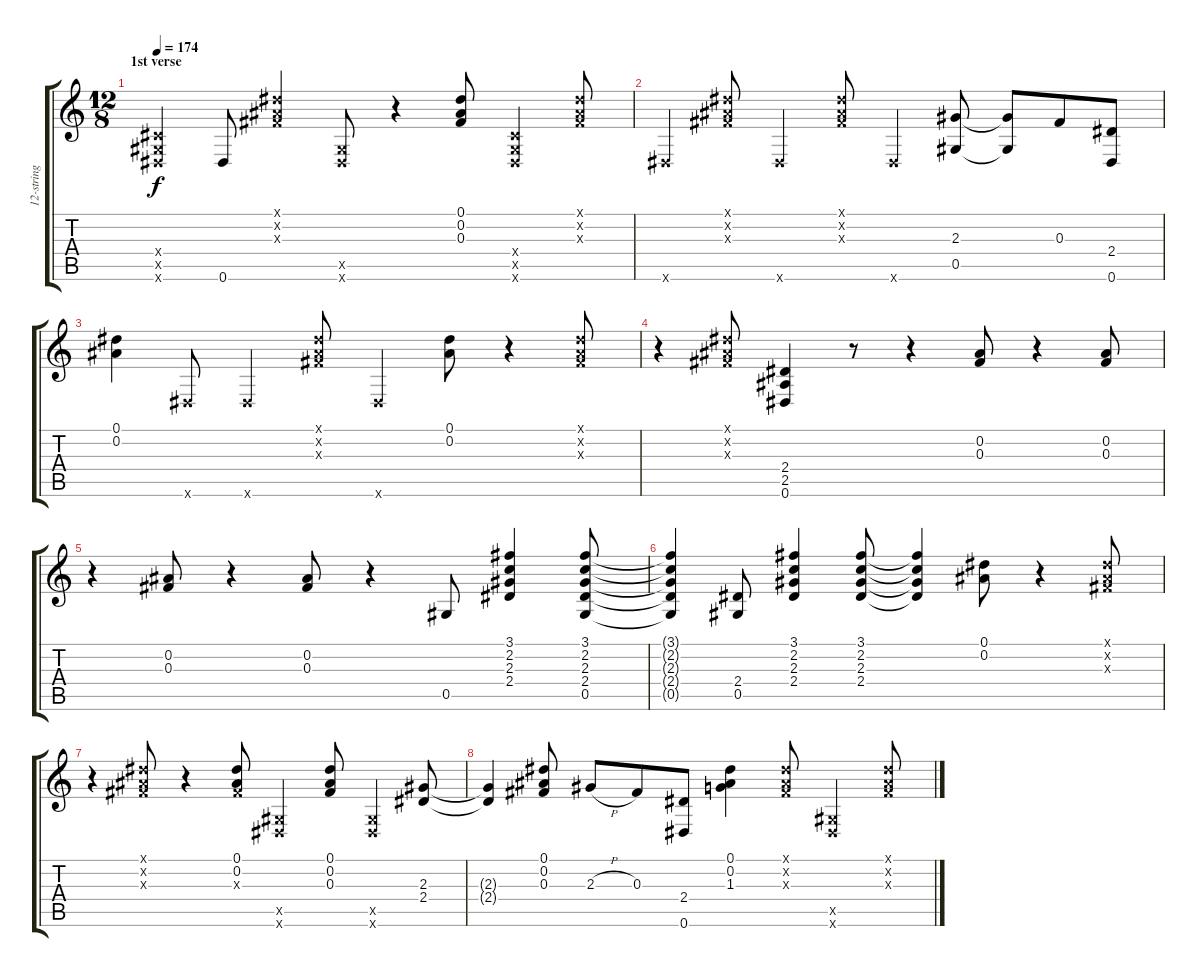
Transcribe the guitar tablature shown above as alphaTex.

\track ("12-string Ac." "12-string ") {instrument acousticguitarsteel}
\staff {score tabs}
\tuning (Eb4 Bb3 Gb3 Db3 Ab2 Eb2) {hide}
\ts (12 8)
\section ("" "1st verse")
\tempo 174
\clef g2
\ks c
(0.4{x} 0.5{x} 0.6{x}).4{dy f} 0.6.8 (0.1{x} 0.2{x} 0.3{x}).4 (0.5{x} 0.6{x}).8 r.4 (0.1 0.2 0.3).8 (0.4{x} 0.5{x} 0.6{x}).4 (0.1{x} 0.2{x} 0.3{x}).8 |
0.6{x}.4 (0.1{x} 0.2{x} 0.3{x}).8 0.6{x}.4 (0.1{x} 0.2{x} 0.3{x}).8 0.6{x}.4 (2.3 0.5).8 (2.3{t} 0.5{t}).8 0.3.8 (2.4 0.6).8 |
(0.1 0.2).4 0.6{x}.8 0.6{x}.4 (0.1{x} 0.2{x} 0.3{x}).8 0.6{x}.4 (0.1 0.2).8 r.4 (0.1{x} 0.2{x} 0.3{x}).8 |
r.4 (0.1{x} 0.2{x} 0.3{x}).8 (2.4 2.5 0.6).4 r.8 r.4 (0.2 0.3).8 r.4 (0.2 0.3).8 |
r.4 (0.2 0.3).8 r.4 (0.2 0.3).8 r.4 0.5.8 (3.1 2.2 2.3 2.4).4 (3.1 2.2 2.3 2.4 0.5).8 |
(3.1{t} 2.2{t} 2.3{t} 2.4{t} 0.5{t}).4 (2.4 0.5).8 (3.1 2.2 2.3 2.4).4 (3.1 2.2 2.3 2.4).8 (3.1{t} 2.2{t} 2.3{t} 2.4{t}).4 (0.1 0.2).8 r.4 (0.1{x} 0.2{x} 0.3{x}).8 |
r.4 (0.1{x} 0.2{x} 0.3{x}).8 r.4 (0.1 0.2 0.3{x}).8 (0.5{x} 0.6{x}).4 (0.1 0.2 0.3).8 (0.5{x} 0.6{x}).4 (2.3 2.4).8 |
(2.3{t} 2.4{t}).4 (0.1 0.2 0.3).8 2.3{h}.8 0.3.8 (2.4 0.6).8 (0.1 0.2 1.3).4 (0.1{x} 0.2{x} 0.3{x}).8 (0.5{x} 0.6{x}).4 (0.1{x} 0.2{x} 0.3{x}).8
